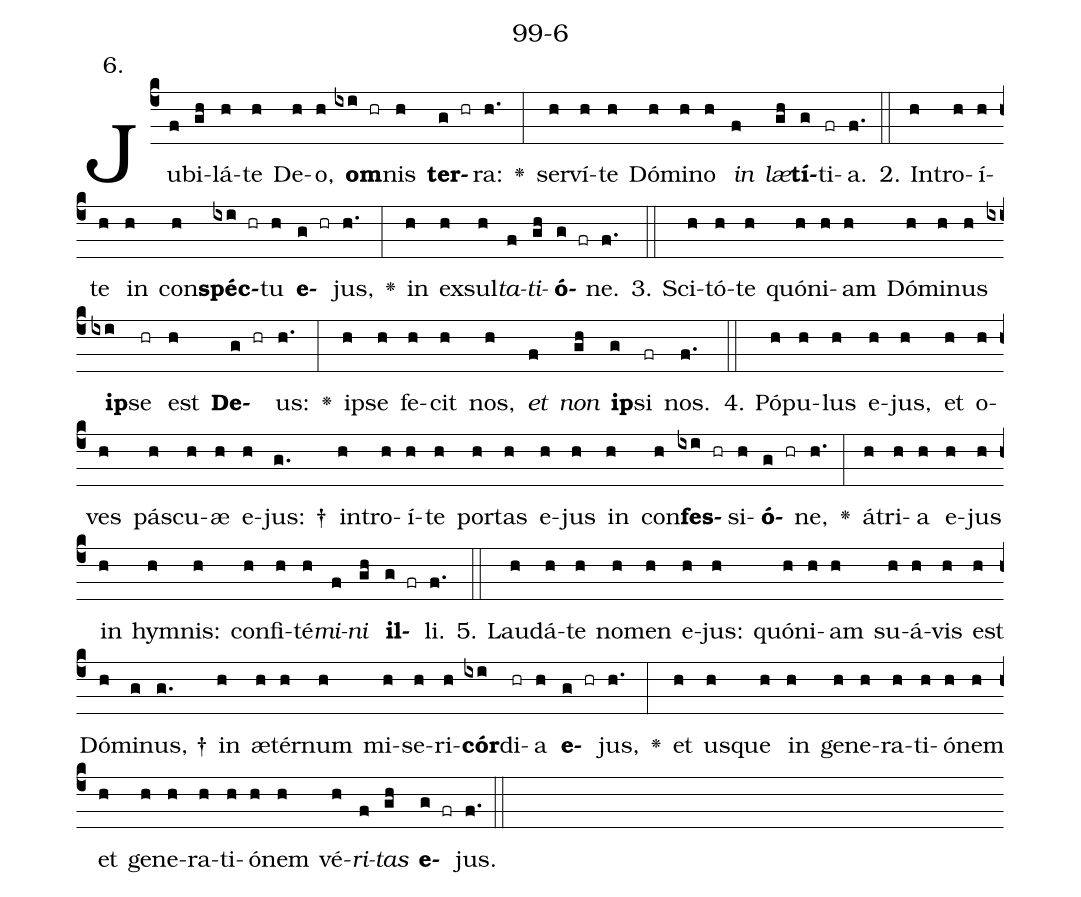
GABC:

name: 99-6;
annotation: 6.;
%%
(c4)Ju(f)bi(gh)lá(h)te(h) De(h)o,(h) <b>om</b>(ixi hr)nis(h) <b>ter</b>(g hr)ra:(h.) <v>\greheightstar</v>(:) ser(h)ví(h)te(h) Dó(h)mi(h)no(h) <i>in</i>(f) <i>læ</i>(gh)<b>tí</b>(g)ti(fr)a.(f.) (::)
2. In(h)tro(h)í(h)te(h) in(h) con(h)<b>spéc</b>(ixi hr)tu(h) <b>e</b>(g hr)jus,(h.) <v>\greheightstar</v>(:) in(h) ex(h)sul(h)<i>ta</i>(f)<i>ti</i>(gh)<b>ó</b>(g fr)ne.(f.) (::)
3. Sci(h)tó(h)te(h) quón(h)i(h)am(h) Dó(h)mi(h)nus(h) <b>ip</b>(ixi)se(hr) est(h) <b>De</b>(g hr)us:(h.) <v>\greheightstar</v>(:) ip(h)se(h) fe(h)cit(h) nos,(h) <i>et</i>(f) <i>non</i>(gh) <b>ip</b>(g)si(fr) nos.(f.) (::)
4. Pó(h)pu(h)lus(h) e(h)jus,(h) et(h) o(h)ves(h) pás(h)cu(h)æ(h) e(h)jus: †(g.) in(h)tro(h)í(h)te(h) por(h)tas(h) e(h)jus(h) in(h) con(h)<b>fes</b>(ixi hr)si(h)<b>ó</b>(g hr)ne,(h.) <v>\greheightstar</v>(:) á(h)tri(h)a(h) e(h)jus(h) in(h) hym(h)nis:(h) con(h)fi(h)té(h)<i>mi</i>(f)<i>ni</i>(gh) <b>il</b>(g fr)li.(f.) (::)
5. Lau(h)dá(h)te(h) no(h)men(h) e(h)jus:(h) quón(h)i(h)am(h) su(h)á(h)vis(h) est(h) Dó(h)mi(g)nus, †(g.) in(h) æ(h)tér(h)num(h) mi(h)se(h)ri(h)<b>cór</b>(ixi)di(hr)a(h) <b>e</b>(g hr)jus,(h.) <v>\greheightstar</v>(:) et(h) us(h)que(h) in(h) ge(h)ne(h)ra(h)ti(h)ó(h)nem(h) et(h) ge(h)ne(h)ra(h)ti(h)ó(h)nem(h) vé(h)<i>ri</i>(f)<i>tas</i>(gh) <b>e</b>(g fr)jus.(f.) (::)
